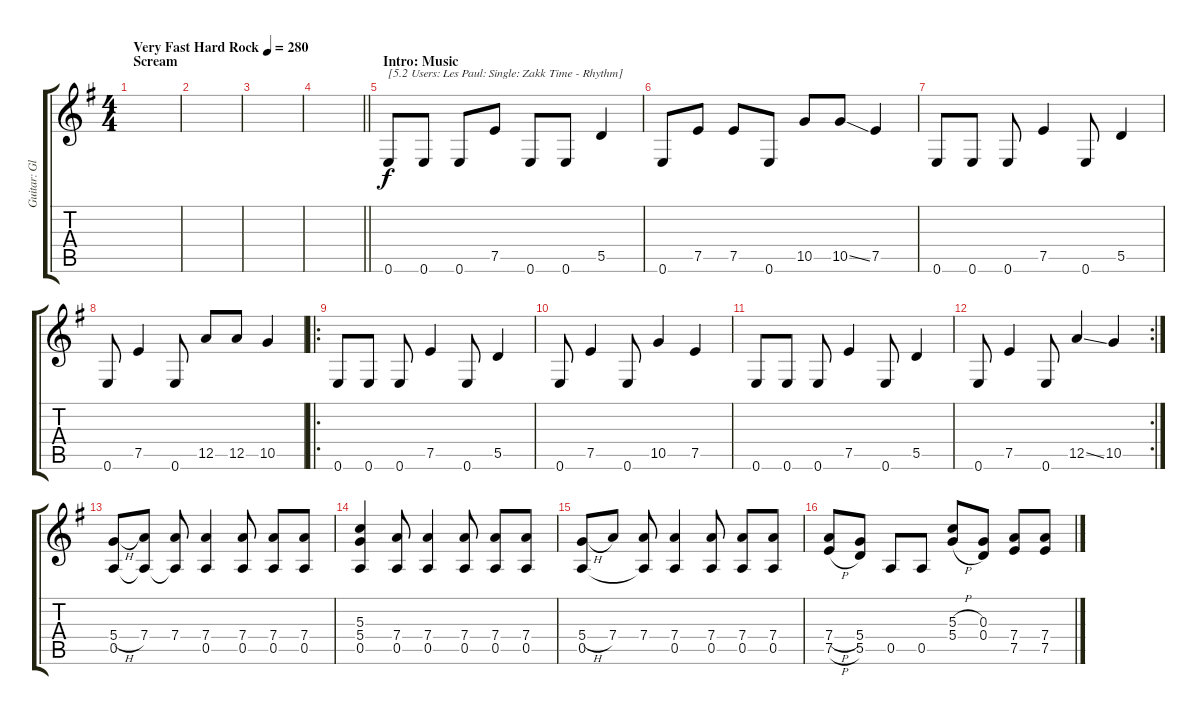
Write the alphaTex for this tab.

\track ("Guitar: Glenn" "Guitar: Gl") {instrument overdrivenguitar}
\staff {score tabs}
\tuning (E4 B3 G3 D3 A2 E2) {hide}
\ts (4 4)
\section ("" "Scream")
\tempo (280 "Very Fast Hard Rock")
\clef g2
\ks g
|
|
|
\barLineRight lightlight
|
\section ("" "Intro: Music")
0.6.8{txt "[5.2 Users: Les Paul: Single: Zakk Time - Rhythm]"} 0.6.8 0.6.8 7.5.8 0.6.8 0.6.8 5.5.4 |
0.6.8 7.5.8 7.5.8 0.6.8 10.5.8 10.5{ss}.8 7.5.4 |
0.6.8 0.6.8 0.6.8 7.5.4 0.6.8 5.5.4 |
0.6.8 7.5.4 0.6.8 12.5.8 12.5.8 10.5.4 |
\ro
0.6.8 0.6.8 0.6.8 7.5.4 0.6.8 5.5.4 |
0.6.8 7.5.4 0.6.8 10.5.4 7.5.4 |
0.6.8 0.6.8 0.6.8 7.5.4 0.6.8 5.5.4 |
\rc 2
0.6.8 7.5.4 0.6.8 12.5{ss}.4 10.5.4 |
(5.4{h} 0.5).8 (7.4 0.5{t}).8 (7.4 0.5{t}).8 (7.4 0.5).4 (7.4 0.5).8 (7.4 0.5).8 (7.4 0.5).8 |
(5.3 5.4 0.5).4 (7.4 0.5).8 (7.4 0.5).4 (7.4 0.5).8 (7.4 0.5).8 (7.4 0.5).8 |
(5.4{h} 0.5).8 7.4.8 (7.4 0.5{t}).8 (7.4 0.5).4 (7.4 0.5).8 (7.4 0.5).8 (7.4 0.5).8 |
(7.4{h} 7.5{h}).8 (5.4 5.5).8 0.5.8 0.5.8 (5.3{h} 5.4{h}).8 (0.3 0.4).8 (7.4 7.5).8 (7.4 7.5).8
